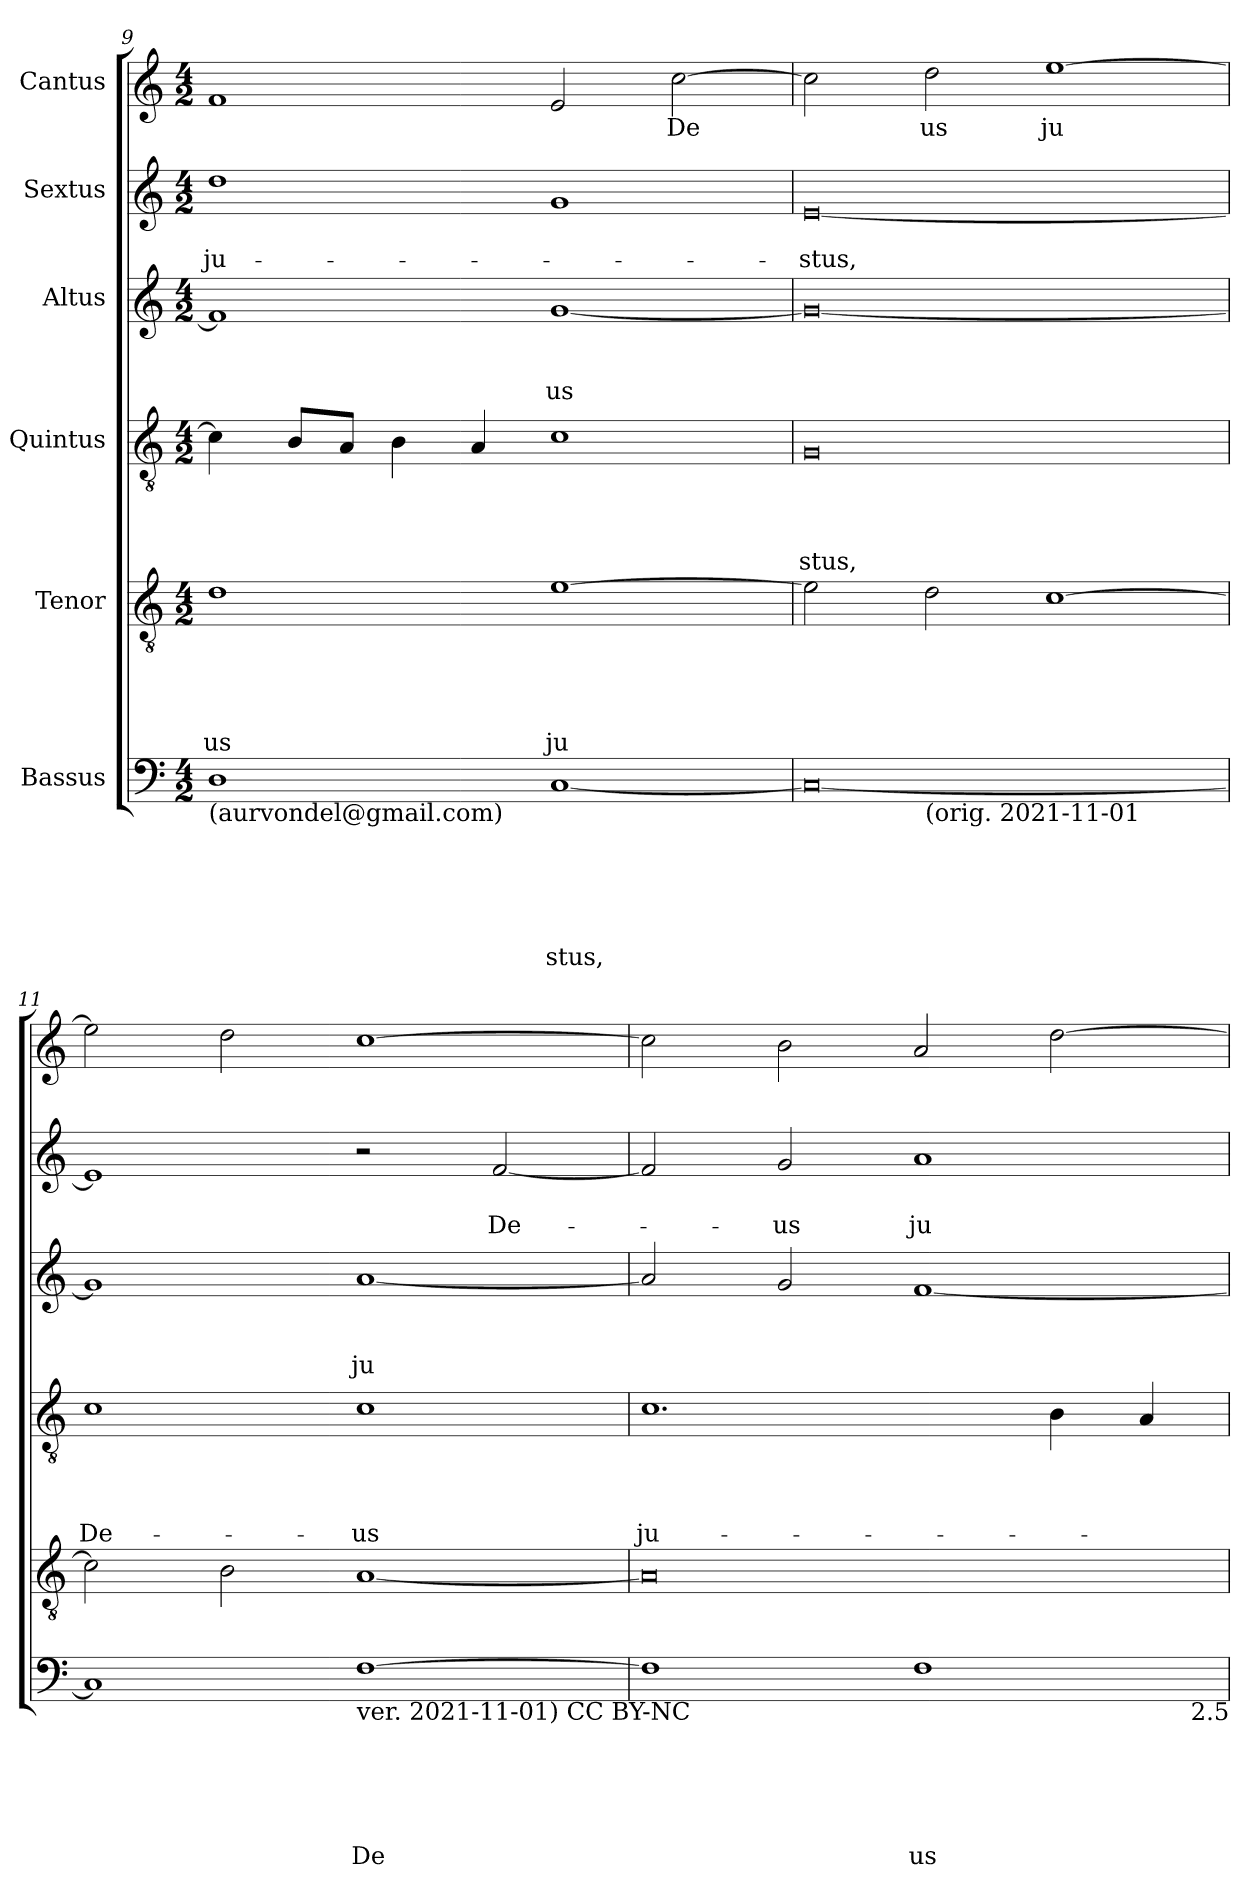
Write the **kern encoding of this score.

**kern	**text	**text	**text	**text	**text	**text	**kern	**text	**text	**text	**text	**text	**kern	**text	**text	**text	**text	**kern	**text	**text	**text	**kern	**text	**text	**kern	**text
*part6	*part6	*part6	*part6	*part6	*part6	*part6	*part5	*part5	*part5	*part5	*part5	*part5	*part4	*part4	*part4	*part4	*part4	*part3	*part3	*part3	*part3	*part2	*part2	*part2	*part1	*part1
*staff6	*staff6	*staff6	*staff6	*staff6	*staff6	*staff6	*staff5	*staff5	*staff5	*staff5	*staff5	*staff5	*staff4	*staff4	*staff4	*staff4	*staff4	*staff3	*staff3	*staff3	*staff3	*staff2	*staff2	*staff2	*staff1	*staff1
*I"Bassus	*	*	*	*	*	*	*I"Tenor	*	*	*	*	*	*I"Quintus	*	*	*	*	*I"Altus	*	*	*	*I"Sextus	*	*	*I"Cantus	*
*clefF4	*	*	*	*	*	*	*clefGv2	*	*	*	*	*	*clefGv2	*	*	*	*	*clefG2	*	*	*	*clefG2	*	*	*clefG2	*
*k[]	*	*	*	*	*	*	*k[]	*	*	*	*	*	*k[]	*	*	*	*	*k[]	*	*	*	*k[]	*	*	*k[]	*
*C:	*	*	*	*	*	*	*C:	*	*	*	*	*	*C:	*	*	*	*	*C:	*	*	*	*C:	*	*	*C:	*
*M4/2	*	*	*	*	*	*	*M4/2	*	*	*	*	*	*M4/2	*	*	*	*	*M4/2	*	*	*	*M4/2	*	*	*M4/2	*
=9	=9	=9	=9	=9	=9	=9	=9	=9	=9	=9	=9	=9	=9	=9	=9	=9	=9	=9	=9	=9	=9	=9	=9	=9	=9	=9
!LO:TX:b:t=(aurvondel@gmail.com)	!	!	!	!	!	!	!	!	!	!	!	!	!	!	!	!	!	!	!	!	!	!	!	!	!	!
!	!	!	!	!	!	!	!	!	!	!	!	!LO:LY:b	!	!	!	!	!	!	!	!	!	!	!	!LO:LY:b	!	!
1D	.	.	.	.	.	.	1d	.	.	.	.	us	4c\]	.	.	.	.	1f]	.	.	.	1dd	.	ju-	1f	.
.	.	.	.	.	.	.	.	.	.	.	.	.	8B/L	.	.	.	.	.	.	.	.	.	.	.	.	.
.	.	.	.	.	.	.	.	.	.	.	.	.	8A/J	.	.	.	.	.	.	.	.	.	.	.	.	.
.	.	.	.	.	.	.	.	.	.	.	.	.	4B\	.	.	.	.	.	.	.	.	.	.	.	.	.
.	.	.	.	.	.	.	.	.	.	.	.	.	4A/	.	.	.	.	.	.	.	.	.	.	.	.	.
!	!	!	!	!	!	!LO:LY:b	!	!	!	!	!	!LO:LY:b	!	!	!	!	!	!	!	!	!LO:LY:b	!	!	!	!	!
[<1C	.	.	.	.	.	stus,	[>1e	.	.	.	.	ju	1c	.	.	.	.	[<1g	.	.	us	1g	.	.	2e/	.
!	!	!	!	!	!	!	!	!	!	!	!	!	!	!	!	!	!	!	!	!	!	!	!	!	!	!LO:LY:b
.	.	.	.	.	.	.	.	.	.	.	.	.	.	.	.	.	.	.	.	.	.	.	.	.	[>2cc\	De
=10	=10	=10	=10	=10	=10	=10	=10	=10	=10	=10	=10	=10	=10	=10	=10	=10	=10	=10	=10	=10	=10	=10	=10	=10	=10	=10
!	!	!	!	!	!	!	!	!	!	!	!	!	!	!	!	!	!LO:LY:b	!	!	!	!	!	!	!LO:LY:b	!	!
*^	*	*	*	*	*	*	*	*	*	*	*	*	*	*	*	*	*	*	*	*	*	*	*	*	*	*
0C_	2ryy	.	.	.	.	.	.	2e\]	.	.	.	.	.	0G	.	.	.	-stus,	0g_	.	.	.	[<0e	.	-stus,	2cc\]	.
!	!LO:TX:b:t=(orig. 2021-11-01	!	!	!	!	!	!	!	!	!	!	!	!	!	!	!	!	!	!	!	!	!	!	!	!	!	!
!	!	!	!	!	!	!	!	!	!	!	!	!	!	!	!	!	!	!	!	!	!	!	!	!	!	!	!LO:LY:b
.	1.ryy	.	.	.	.	.	.	2d\	.	.	.	.	.	.	.	.	.	.	.	.	.	.	.	.	.	2dd\	us
!	!	!	!	!	!	!	!	!	!	!	!	!	!	!	!	!	!	!	!	!	!	!	!	!	!	!	!LO:LY:b
.	.	.	.	.	.	.	.	[>1c	.	.	.	.	.	.	.	.	.	.	.	.	.	.	.	.	.	[>1ee	ju
=11	=11	=11	=11	=11	=11	=11	=11	=11	=11	=11	=11	=11	=11	=11	=11	=11	=11	=11	=11	=11	=11	=11	=11	=11	=11	=11	=11
!	!	!	!	!	!	!	!	!	!	!	!	!	!	!	!	!	!	!LO:LY:b	!	!	!	!	!	!	!	!	!
*v	*v	*	*	*	*	*	*	*	*	*	*	*	*	*	*	*	*	*	*	*	*	*	*	*	*	*	*
1C]	.	.	.	.	.	.	2c\]	.	.	.	.	.	1c	.	.	.	De-	1g]	.	.	.	1e]	.	.	2ee\]	.
.	.	.	.	.	.	.	2B\	.	.	.	.	.	.	.	.	.	.	.	.	.	.	.	.	.	2dd\	.
!LO:TX:b:t=ver. 2021-11-01) CC BY-NC	!	!	!	!	!	!	!	!	!	!	!	!	!	!	!	!	!	!	!	!	!	!	!	!	!	!
!	!	!	!	!	!	!LO:LY:b	!	!	!	!	!	!	!	!	!	!	!LO:LY:b	!	!	!	!LO:LY:b	!	!	!	!	!
[>1F	.	.	.	.	.	De	[<1A	.	.	.	.	.	1c	.	.	.	-us	[<1a	.	.	ju	2r	.	.	[>1cc	.
!	!	!	!	!	!	!	!	!	!	!	!	!	!	!	!	!	!	!	!	!	!	!	!	!LO:LY:b	!	!
.	.	.	.	.	.	.	.	.	.	.	.	.	.	.	.	.	.	.	.	.	.	[<2f/	.	De-	.	.
=12	=12	=12	=12	=12	=12	=12	=12	=12	=12	=12	=12	=12	=12	=12	=12	=12	=12	=12	=12	=12	=12	=12	=12	=12	=12	=12
!	!	!	!	!	!	!	!	!	!	!	!	!	!	!	!	!	!LO:LY:b	!	!	!	!	!	!	!	!	!
1F]	.	.	.	.	.	.	0A]	.	.	.	.	.	1.c	.	.	.	ju-	2a/]	.	.	.	2f/]	.	.	2cc\]	.
!	!	!	!	!	!	!	!	!	!	!	!	!	!	!	!	!	!	!	!	!	!	!	!	!LO:LY:b	!	!
.	.	.	.	.	.	.	.	.	.	.	.	.	.	.	.	.	.	2g/	.	.	.	2g/	.	-us	2b\	.
!	!	!	!	!	!	!LO:LY:b	!	!	!	!	!	!	!	!	!	!	!	!	!	!	!	!	!	!LO:LY:b	!	!
1F	.	.	.	.	.	us	.	.	.	.	.	.	.	.	.	.	.	[<1f	.	.	.	1a	.	ju-	2a/	.
.	.	.	.	.	.	.	.	.	.	.	.	.	4B\	.	.	.	.	.	.	.	.	.	.	.	[>2dd\	.
.	.	.	.	.	.	.	.	.	.	.	.	.	4A/	.	.	.	.	.	.	.	.	.	.	.	.	.
!LO:TX:b:t=2.5	!	!	!	!	!	!	!	!	!	!	!	!	!	!	!	!	!	!	!	!	!	!	!	!	!	!
=	=	=	=	=	=	=	=	=	=	=	=	=	=	=	=	=	=	=	=	=	=	=	=	=	=	=
*-	*-	*-	*-	*-	*-	*-	*-	*-	*-	*-	*-	*-	*-	*-	*-	*-	*-	*-	*-	*-	*-	*-	*-	*-	*-	*-
